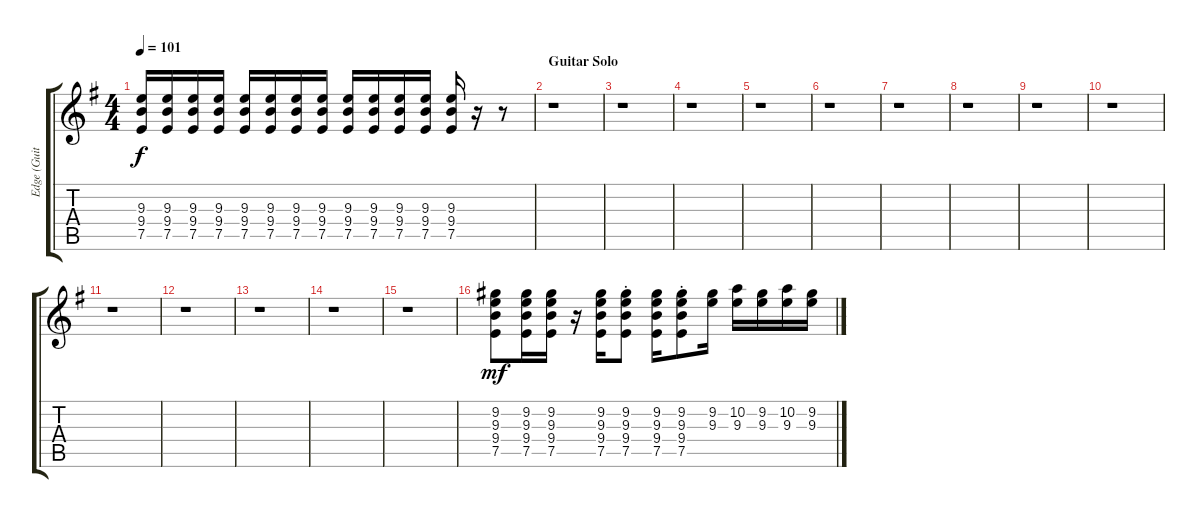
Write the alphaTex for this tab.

\track ("Edge (Guitar 1)" "Edge (Guit") {instrument distortionguitar}
\staff {score tabs}
\tuning (E4 B3 G3 D3 A2 E2) {hide}
\ts (4 4)
\tempo 101
\clef g2
\ks eminor
(9.3 9.4 7.5).16{dy f} (9.3 9.4 7.5).16 (9.3 9.4 7.5).16 (9.3 9.4 7.5).16 (9.3 9.4 7.5).16 (9.3 9.4 7.5).16 (9.3 9.4 7.5).16 (9.3 9.4 7.5).16 (9.3 9.4 7.5).16 (9.3 9.4 7.5).16 (9.3 9.4 7.5).16 (9.3 9.4 7.5).16 (9.3 9.4 7.5).16 r.16 r.8 |
\section ("" "Guitar Solo")
r.1 |
r.1 |
r.1 |
r.1 |
r.1 |
r.1 |
r.1 |
r.1 |
r.1 |
r.1 |
r.1 |
r.1 |
r.1 |
r.1 |
(9.2 9.3 9.4 7.5).8{dy mf} (9.2 9.3 9.4 7.5).16 (9.2 9.3 9.4 7.5).16 r.16 (9.2 9.3 9.4 7.5).16 (9.2{st} 9.3{st} 9.4{st} 7.5{st}).8 (9.2 9.3 9.4 7.5).16 (9.2{st} 9.3{st} 9.4{st} 7.5{st}).8 (9.2 9.3).16 (10.2 9.3).16 (9.2 9.3).16 (10.2 9.3).16 (9.2 9.3).16
